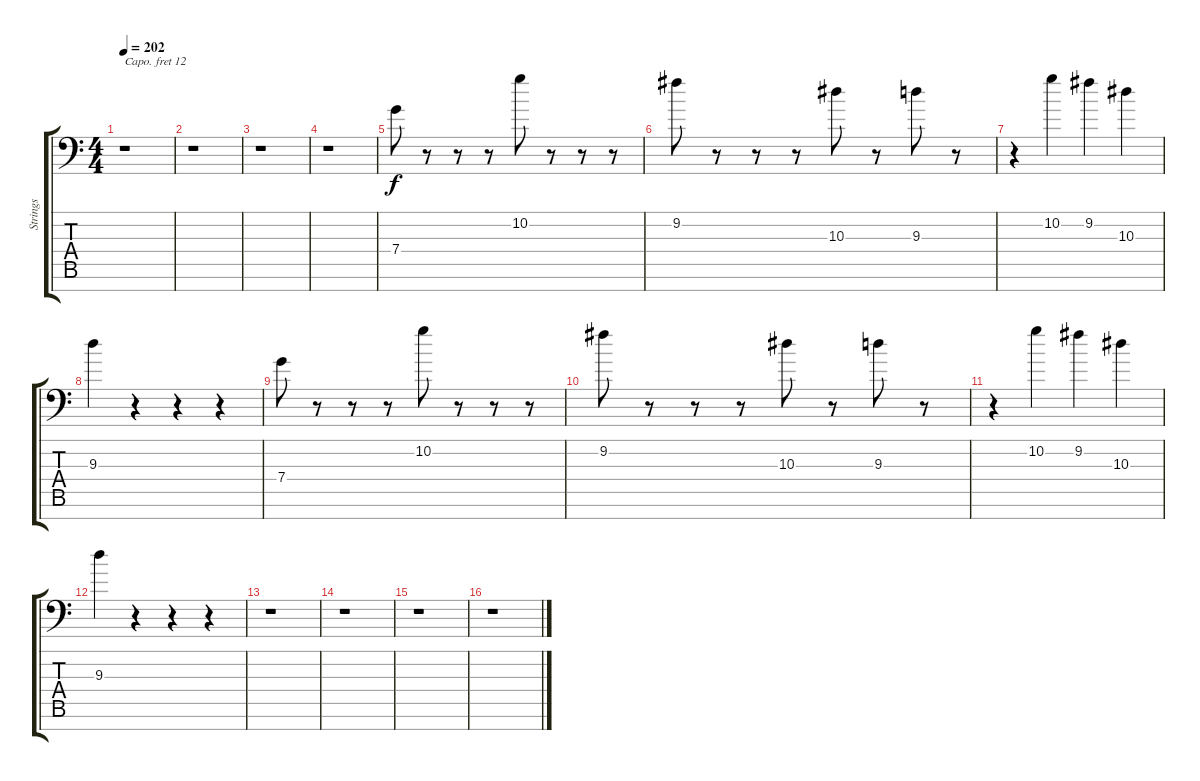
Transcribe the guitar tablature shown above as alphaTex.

\track ("Strings" "Strings") {instrument stringensemble1}
\staff {score tabs}
\capo 12
\tuning (D4 A3 F3 C3 G2 D2 G1) {hide}
\ts (4 4)
\tempo 202
\clef f4
\ks c
r.1{dy f} |
r.1 |
r.1 |
r.1 |
7.4.8 r.8 r.8 r.8 10.2.8 r.8 r.8 r.8 |
9.2.8 r.8 r.8 r.8 10.3.8 r.8 9.3.8 r.8 |
r.4 10.2.4 9.2.4 10.3.4 |
9.3.4 r.4 r.4 r.4 |
7.4.8 r.8 r.8 r.8 10.2.8 r.8 r.8 r.8 |
9.2.8 r.8 r.8 r.8 10.3.8 r.8 9.3.8 r.8 |
r.4 10.2.4 9.2.4 10.3.4 |
9.3.4 r.4 r.4 r.4 |
r.1 |
r.1 |
r.1 |
r.1
